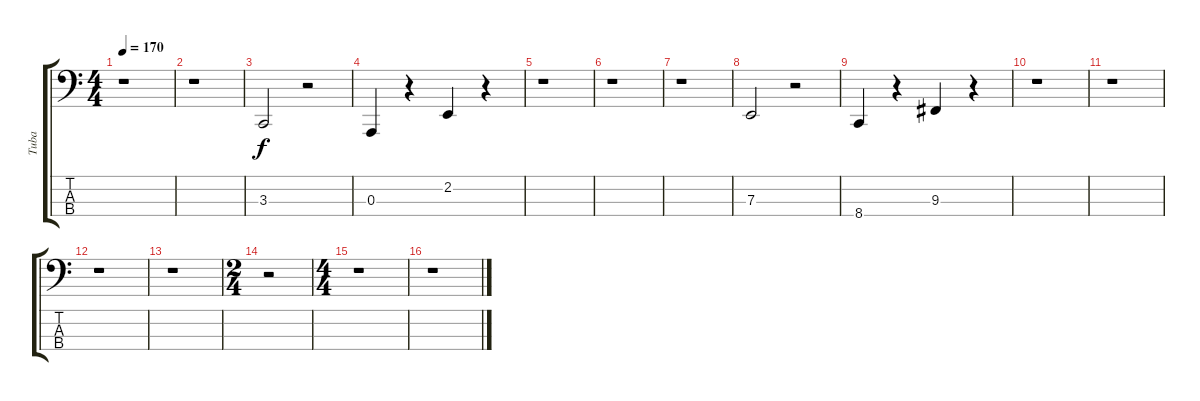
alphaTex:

\track ("Tuba" "Tuba") {instrument tuba}
\staff {score tabs}
\tuning (G2 D2 A1 E1) {hide}
\ts (4 4)
\tempo 170
\clef f4
\ks c
r.1{dy f instrument tuba} |
r.1 |
3.3.2 r.2 |
0.3.4 r.4 2.2.4 r.4 |
r.1 |
r.1 |
r.1 |
7.3.2 r.2 |
8.4.4 r.4 9.3.4 r.4 |
r.1 |
r.1 |
r.1 |
r.1 |
\ts (2 4)
r.2 |
\ts (4 4)
r.1 |
r.1
